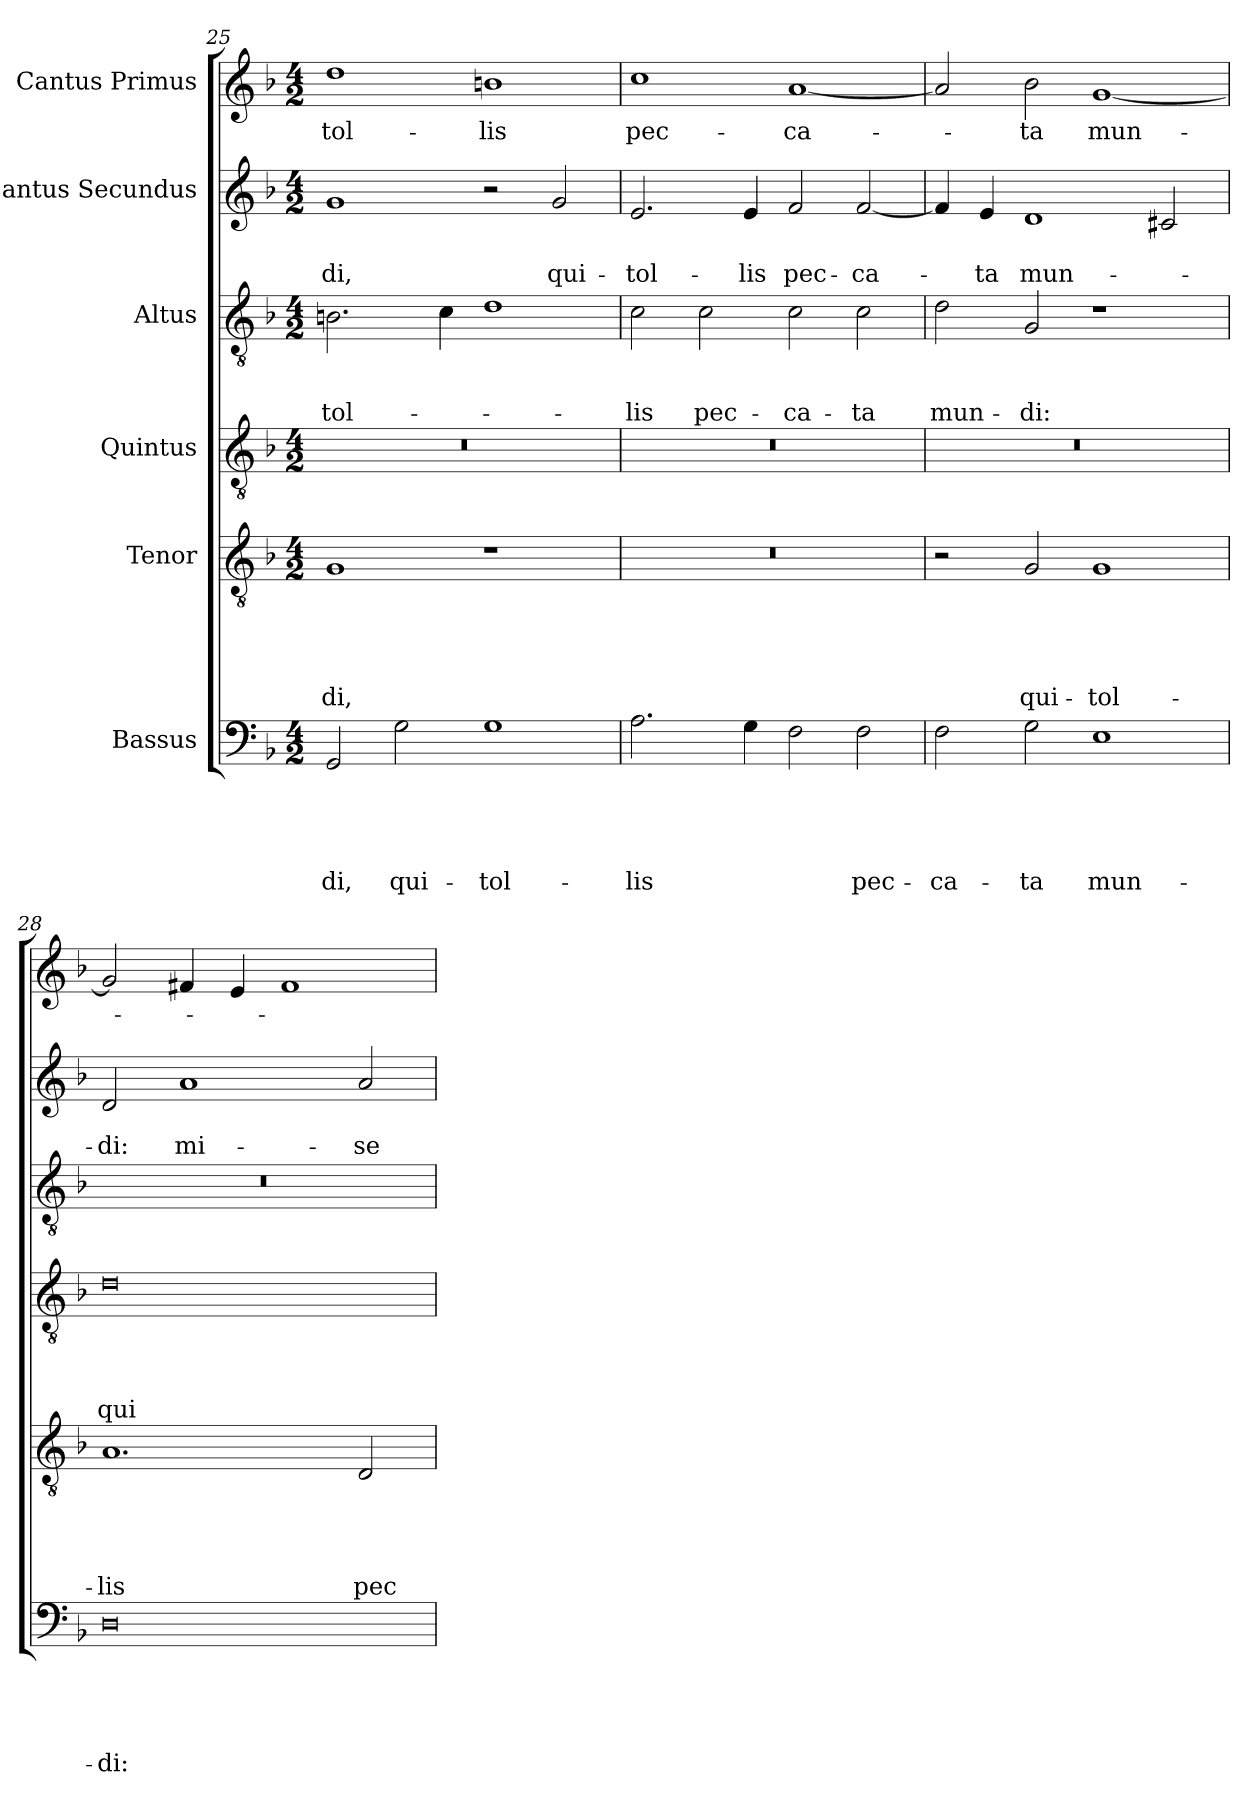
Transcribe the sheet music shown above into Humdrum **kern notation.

**kern	**text	**text	**text	**text	**text	**kern	**text	**text	**text	**text	**text	**kern	**text	**text	**text	**text	**kern	**text	**text	**text	**kern	**text	**text	**kern	**text
*part6	*part6	*part6	*part6	*part6	*part6	*part5	*part5	*part5	*part5	*part5	*part5	*part4	*part4	*part4	*part4	*part4	*part3	*part3	*part3	*part3	*part2	*part2	*part2	*part1	*part1
*staff6	*staff6	*staff6	*staff6	*staff6	*staff6	*staff5	*staff5	*staff5	*staff5	*staff5	*staff5	*staff4	*staff4	*staff4	*staff4	*staff4	*staff3	*staff3	*staff3	*staff3	*staff2	*staff2	*staff2	*staff1	*staff1
*I"Bassus	*	*	*	*	*	*I"Tenor	*	*	*	*	*	*I"Quintus	*	*	*	*	*I"Altus	*	*	*	*I"Cantus Secundus	*	*	*I"Cantus Primus	*
*clefF4	*	*	*	*	*	*clefGv2	*	*	*	*	*	*clefGv2	*	*	*	*	*clefGv2	*	*	*	*clefG2	*	*	*clefG2	*
*k[b-]	*	*	*	*	*	*k[b-]	*	*	*	*	*	*k[b-]	*	*	*	*	*k[b-]	*	*	*	*k[b-]	*	*	*k[b-]	*
*M4/2	*	*	*	*	*	*M4/2	*	*	*	*	*	*M4/2	*	*	*	*	*M4/2	*	*	*	*M4/2	*	*	*M4/2	*
=25	=25	=25	=25	=25	=25	=25	=25	=25	=25	=25	=25	=25	=25	=25	=25	=25	=25	=25	=25	=25	=25	=25	=25	=25	=25
2GG/	.	.	.	.	-di,	1G/	.	.	.	.	-di,	0r	.	.	.	.	2.Bn\	.	.	tol-	1g/	.	-di,	1dd\	tol-
2G\	.	.	.	.	qui-	.	.	.	.	.	.	.	.	.	.	.	.	.	.	.	.	.	.	.	.
.	.	.	.	.	.	.	.	.	.	.	.	.	.	.	.	.	4c\	.	.	.	.	.	.	.	.
1G\	.	.	.	.	tol-	1r	.	.	.	.	.	.	.	.	.	.	1d\	.	.	.	2r	.	.	1bn\	-lis
.	.	.	.	.	.	.	.	.	.	.	.	.	.	.	.	.	.	.	.	.	2g/	.	qui-	.	.
=26	=26	=26	=26	=26	=26	=26	=26	=26	=26	=26	=26	=26	=26	=26	=26	=26	=26	=26	=26	=26	=26	=26	=26	=26	=26
2.A\	.	.	.	.	-lis	0r	.	.	.	.	.	0r	.	.	.	.	2c\	.	.	-lis	2.e/	.	tol-	1cc\	pec-
.	.	.	.	.	.	.	.	.	.	.	.	.	.	.	.	.	2c\	.	.	pec-	.	.	.	.	.
4G\	.	.	.	.	.	.	.	.	.	.	.	.	.	.	.	.	.	.	.	.	4e/	.	-lis	.	.
2F\	.	.	.	.	.	.	.	.	.	.	.	.	.	.	.	.	2c\	.	.	-ca-	2f/	.	pec-	[1a/	-ca-
2F\	.	.	.	.	pec-	.	.	.	.	.	.	.	.	.	.	.	2c\	.	.	-ta	[2f/	.	-ca-	.	.
=27	=27	=27	=27	=27	=27	=27	=27	=27	=27	=27	=27	=27	=27	=27	=27	=27	=27	=27	=27	=27	=27	=27	=27	=27	=27
2F\	.	.	.	.	-ca-	2r	.	.	.	.	.	0r	.	.	.	.	2d\	.	.	mun-	4f/]	.	.	2a/]	.
.	.	.	.	.	.	.	.	.	.	.	.	.	.	.	.	.	.	.	.	.	4e/	.	-ta	.	.
2G\	.	.	.	.	-ta	2G/	.	.	.	.	qui-	.	.	.	.	.	2G/	.	.	-di:	1d/	.	mun-	2b-\	-ta
1E\	.	.	.	.	mun-	1G/	.	.	.	.	tol-	.	.	.	.	.	1r	.	.	.	.	.	.	[1g/	mun-
.	.	.	.	.	.	.	.	.	.	.	.	.	.	.	.	.	.	.	.	.	2c#X/	.	.	.	.
=28	=28	=28	=28	=28	=28	=28	=28	=28	=28	=28	=28	=28	=28	=28	=28	=28	=28	=28	=28	=28	=28	=28	=28	=28	=28
0D\	.	.	.	.	-di:	1.A/	.	.	.	.	-lis	0d\	.	.	.	qui-	0r	.	.	.	2d/	.	-di:	2g/]	.
.	.	.	.	.	.	.	.	.	.	.	.	.	.	.	.	.	.	.	.	.	1a/	.	mi-	4f#X/	.
.	.	.	.	.	.	.	.	.	.	.	.	.	.	.	.	.	.	.	.	.	.	.	.	4e/	.
.	.	.	.	.	.	.	.	.	.	.	.	.	.	.	.	.	.	.	.	.	.	.	.	1f#/	.
.	.	.	.	.	.	2D/	.	.	.	.	pec-	.	.	.	.	.	.	.	.	.	2a/	.	-se-	.	.
=	=	=	=	=	=	=	=	=	=	=	=	=	=	=	=	=	=	=	=	=	=	=	=	=	=
*-	*-	*-	*-	*-	*-	*-	*-	*-	*-	*-	*-	*-	*-	*-	*-	*-	*-	*-	*-	*-	*-	*-	*-	*-	*-
